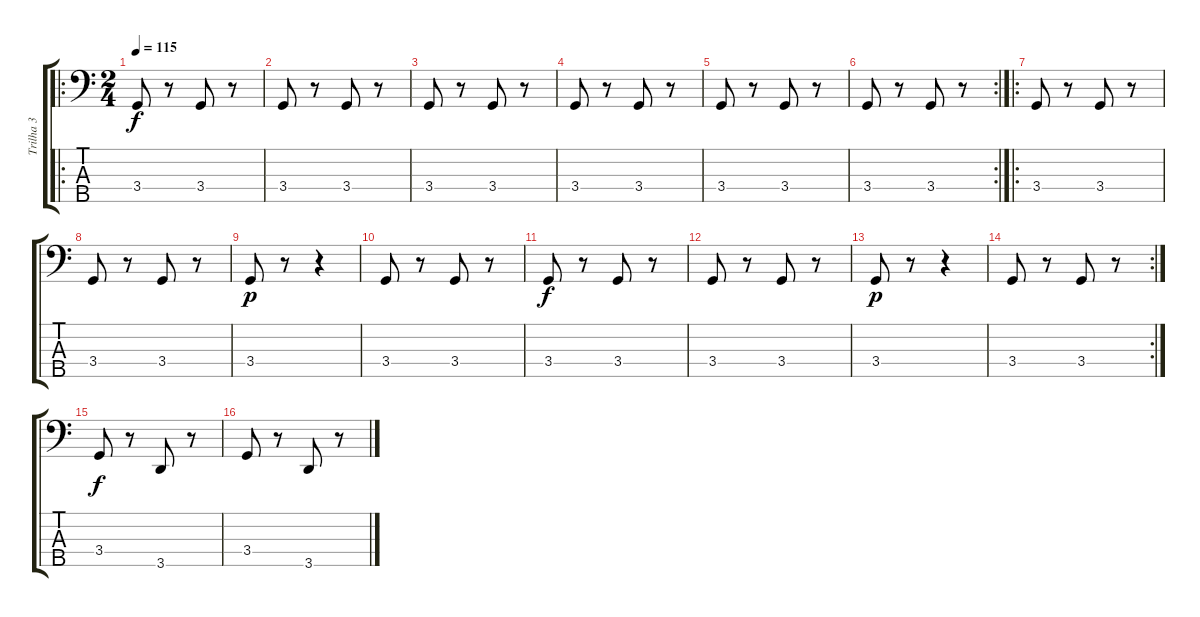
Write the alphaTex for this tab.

\track ("Trilha 3" "Trilha 3") {instrument acousticguitarnylon}
\staff {score tabs}
\tuning (G2 D2 A1 E1 B0) {hide}
\ro
\ts (2 4)
\tempo 115
\clef f4
\ks c
3.4.8{dy f} r.8 3.4.8 r.8 |
3.4.8 r.8 3.4.8 r.8 |
3.4.8 r.8 3.4.8 r.8 |
3.4.8 r.8 3.4.8 r.8 |
3.4.8 r.8 3.4.8 r.8 |
\rc 2
3.4.8 r.8 3.4.8 r.8 |
\ro
3.4.8 r.8 3.4.8 r.8 |
3.4.8 r.8 3.4.8 r.8 |
3.4.8{dy p} r.8 r.4 |
3.4.8 r.8 3.4.8 r.8 |
3.4.8{dy f} r.8 3.4.8 r.8 |
3.4.8 r.8 3.4.8 r.8 |
3.4.8{dy p} r.8 r.4 |
\rc 2
3.4.8 r.8 3.4.8 r.8 |
3.4.8{dy f} r.8 3.5.8 r.8 |
3.4.8 r.8 3.5.8 r.8
